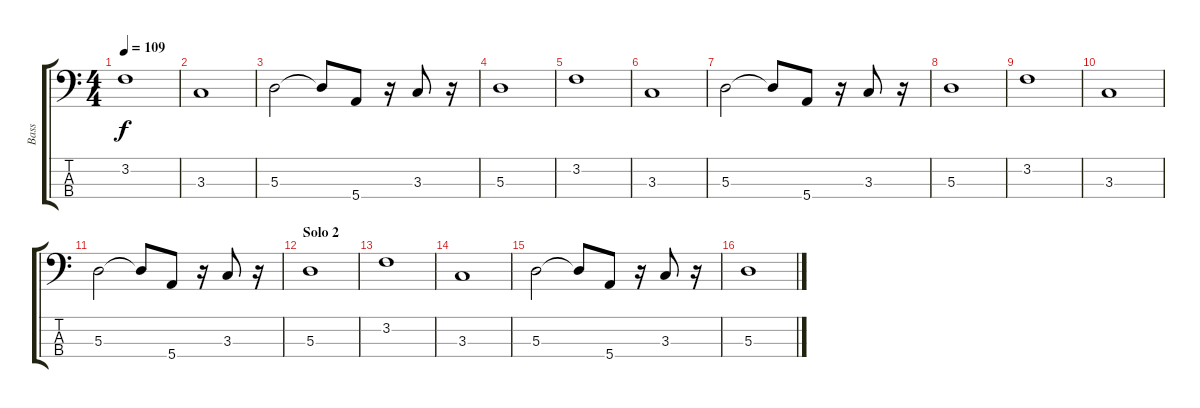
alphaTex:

\track ("Bass" "Bass") {instrument electricbassfinger}
\staff {score tabs}
\tuning (G2 D2 A1 E1) {hide}
\ts (4 4)
\tempo 109
\clef f4
\ks c
3.2.1{dy f} |
3.3.1 |
5.3.2 5.3{t}.8 5.4.8 r.16 3.3.8 r.16 |
5.3.1{volume 5} |
3.2.1 |
3.3.1 |
5.3.2 5.3{t}.8 5.4.8 r.16 3.3.8 r.16 |
5.3.1{volume 5} |
3.2.1 |
3.3.1 |
5.3.2 5.3{t}.8 5.4.8 r.16 3.3.8 r.16 |
\section ("" "Solo 2")
5.3.1{volume 5} |
3.2.1 |
3.3.1 |
5.3.2 5.3{t}.8 5.4.8 r.16 3.3.8 r.16 |
5.3.1{volume 5}
